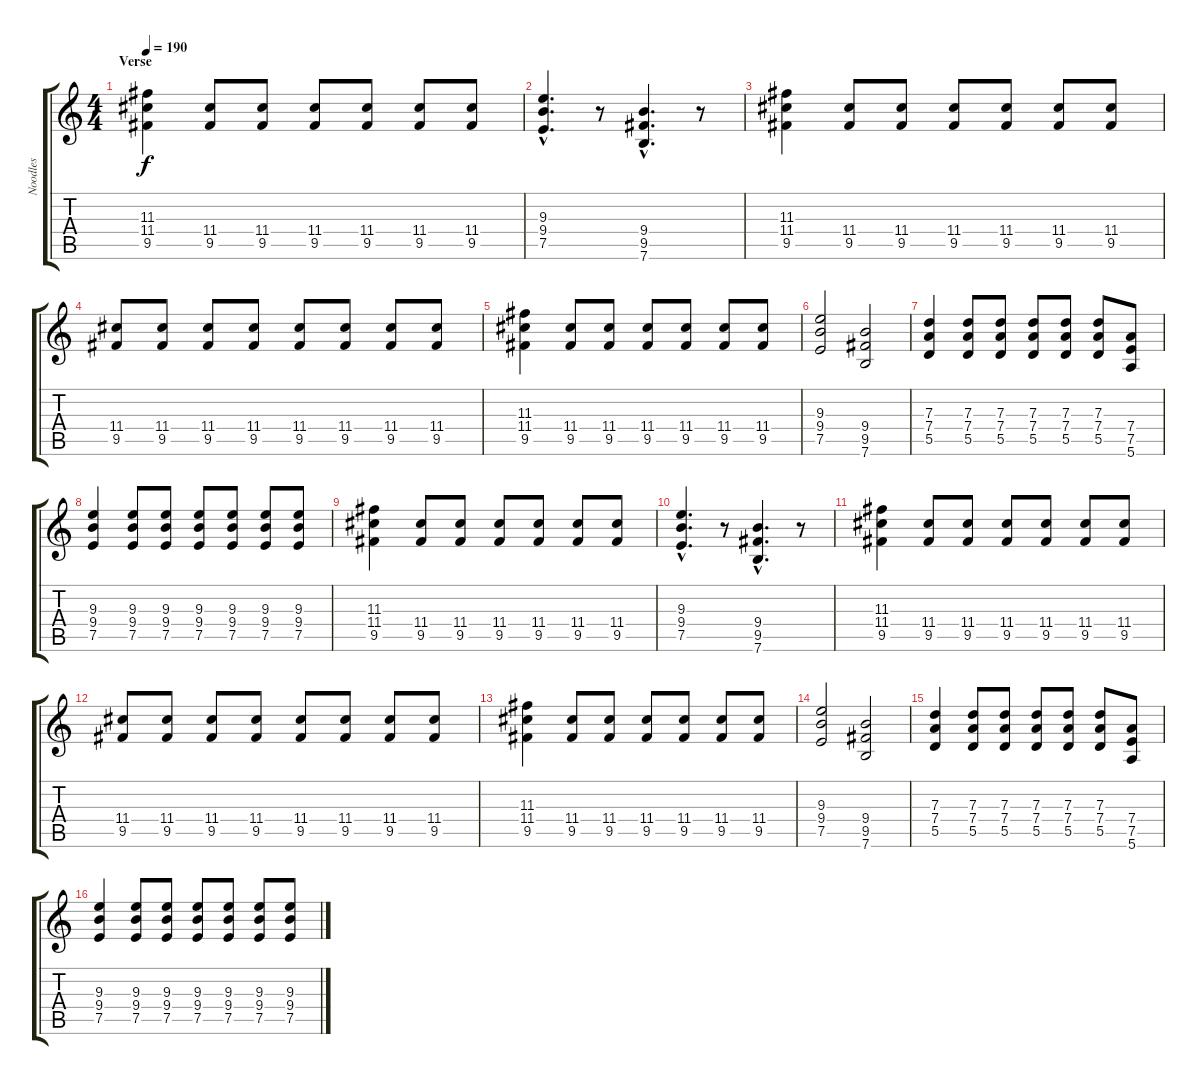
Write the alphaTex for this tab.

\track ("Noodles" "Noodles") {instrument distortionguitar}
\staff {score tabs}
\tuning (E4 B3 G3 D3 A2 E2) {hide}
\ts (4 4)
\section ("" "Verse")
\tempo 190
\clef g2
\ks c
(11.3 11.4 9.5).4{dy f} (11.4 9.5).8 (11.4 9.5).8 (11.4 9.5).8 (11.4 9.5).8 (11.4 9.5).8 (11.4 9.5).8 |
(9.3{hac} 9.4{hac} 7.5{hac}).4{d} r.8 (9.4{hac} 9.5{hac} 7.6{hac}).4{d} r.8 |
(11.3 11.4 9.5).4 (11.4 9.5).8 (11.4 9.5).8 (11.4 9.5).8 (11.4 9.5).8 (11.4 9.5).8 (11.4 9.5).8 |
(11.4 9.5).8 (11.4 9.5).8 (11.4 9.5).8 (11.4 9.5).8 (11.4 9.5).8 (11.4 9.5).8 (11.4 9.5).8 (11.4 9.5).8 |
(11.3 11.4 9.5).4 (11.4 9.5).8 (11.4 9.5).8 (11.4 9.5).8 (11.4 9.5).8 (11.4 9.5).8 (11.4 9.5).8 |
(9.3 9.4 7.5).2 (9.4 9.5 7.6).2 |
(7.3 7.4 5.5).4 (7.3 7.4 5.5).8 (7.3 7.4 5.5).8 (7.3 7.4 5.5).8 (7.3 7.4 5.5).8 (7.3 7.4 5.5).8 (7.4 7.5 5.6).8 |
(9.3 9.4 7.5).4 (9.3 9.4 7.5).8 (9.3 9.4 7.5).8 (9.3 9.4 7.5).8 (9.3 9.4 7.5).8 (9.3 9.4 7.5).8 (9.3 9.4 7.5).8 |
(11.3 11.4 9.5).4 (11.4 9.5).8 (11.4 9.5).8 (11.4 9.5).8 (11.4 9.5).8 (11.4 9.5).8 (11.4 9.5).8 |
(9.3{hac} 9.4{hac} 7.5{hac}).4{d} r.8 (9.4{hac} 9.5{hac} 7.6{hac}).4{d} r.8 |
(11.3 11.4 9.5).4 (11.4 9.5).8 (11.4 9.5).8 (11.4 9.5).8 (11.4 9.5).8 (11.4 9.5).8 (11.4 9.5).8 |
(11.4 9.5).8 (11.4 9.5).8 (11.4 9.5).8 (11.4 9.5).8 (11.4 9.5).8 (11.4 9.5).8 (11.4 9.5).8 (11.4 9.5).8 |
(11.3 11.4 9.5).4 (11.4 9.5).8 (11.4 9.5).8 (11.4 9.5).8 (11.4 9.5).8 (11.4 9.5).8 (11.4 9.5).8 |
(9.3 9.4 7.5).2 (9.4 9.5 7.6).2 |
(7.3 7.4 5.5).4 (7.3 7.4 5.5).8 (7.3 7.4 5.5).8 (7.3 7.4 5.5).8 (7.3 7.4 5.5).8 (7.3 7.4 5.5).8 (7.4 7.5 5.6).8 |
(9.3 9.4 7.5).4 (9.3 9.4 7.5).8 (9.3 9.4 7.5).8 (9.3 9.4 7.5).8 (9.3 9.4 7.5).8 (9.3 9.4 7.5).8 (9.3 9.4 7.5).8
